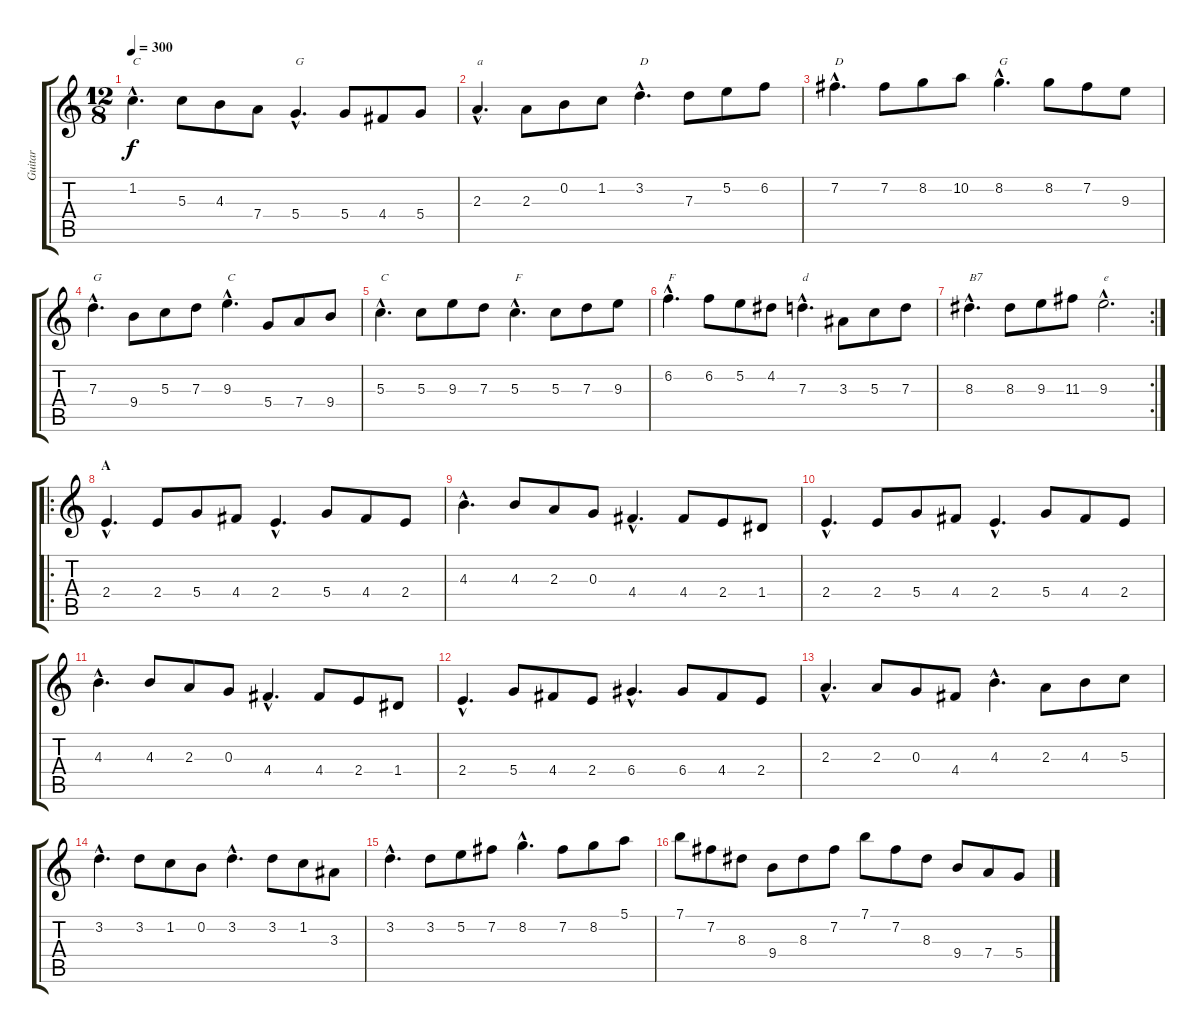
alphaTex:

\track ("Guitar" "Guitar") {instrument distortionguitar}
\staff {score tabs}
\tuning (E4 B3 G3 D3 A2 E2) {hide}
\ts (12 8)
\tempo 300
\clef g2
\ks c
1.2{hac}.4{d txt "C" dy f} 5.3.8 4.3.8 7.4.8 5.4{hac}.4{d txt "G"} 5.4.8 4.4.8 5.4.8 |
2.3{hac}.4{d txt "a"} 2.3.8 0.2.8 1.2.8 3.2{hac}.4{d txt "D"} 7.3.8 5.2.8 6.2.8 |
7.2{hac}.4{d txt "D"} 7.2.8 8.2.8 10.2.8 8.2{hac}.4{d txt "G"} 8.2.8 7.2.8 9.3.8 |
7.3{hac}.4{d txt "G"} 9.4.8 5.3.8 7.3.8 9.3{hac}.4{d txt "C"} 5.4.8 7.4.8 9.4.8 |
5.3{hac}.4{d txt "C"} 5.3.8 9.3.8 7.3.8 5.3{hac}.4{d txt "F"} 5.3.8 7.3.8 9.3.8 |
6.2{hac}.4{d txt "F"} 6.2.8 5.2.8 4.2.8 7.3{hac}.4{d txt "d"} 3.3.8 5.3.8 7.3.8 |
\rc 2
8.3{hac}.4{d txt "B7"} 8.3.8 9.3.8 11.3.8 9.3{hac}.2{d txt "e"} |
\ro
\section ("" "A")
2.4{hac}.4{d} 2.4.8 5.4.8 4.4.8 2.4{hac}.4{d} 5.4.8 4.4.8 2.4.8 |
4.3{hac}.4{d} 4.3.8 2.3.8 0.3.8 4.4{hac}.4{d} 4.4.8 2.4.8 1.4.8 |
2.4{hac}.4{d} 2.4.8 5.4.8 4.4.8 2.4{hac}.4{d} 5.4.8 4.4.8 2.4.8 |
4.3{hac}.4{d} 4.3.8 2.3.8 0.3.8 4.4{hac}.4{d} 4.4.8 2.4.8 1.4.8 |
2.4{hac}.4{d} 5.4.8 4.4.8 2.4.8 6.4{hac}.4{d} 6.4.8 4.4.8 2.4.8 |
2.3{hac}.4{d} 2.3.8 0.3.8 4.4.8 4.3{hac}.4{d} 2.3.8 4.3.8 5.3.8 |
3.2{hac}.4{d} 3.2.8 1.2.8 0.2.8 3.2{hac}.4{d} 3.2.8 1.2.8 3.3.8 |
3.2{hac}.4{d} 3.2.8 5.2.8 7.2.8 8.2{hac}.4{d} 7.2.8 8.2.8 5.1.8 |
7.1.8 7.2.8 8.3.8 9.4.8 8.3.8 7.2.8 7.1.8 7.2.8 8.3.8 9.4.8 7.4.8 5.4.8
